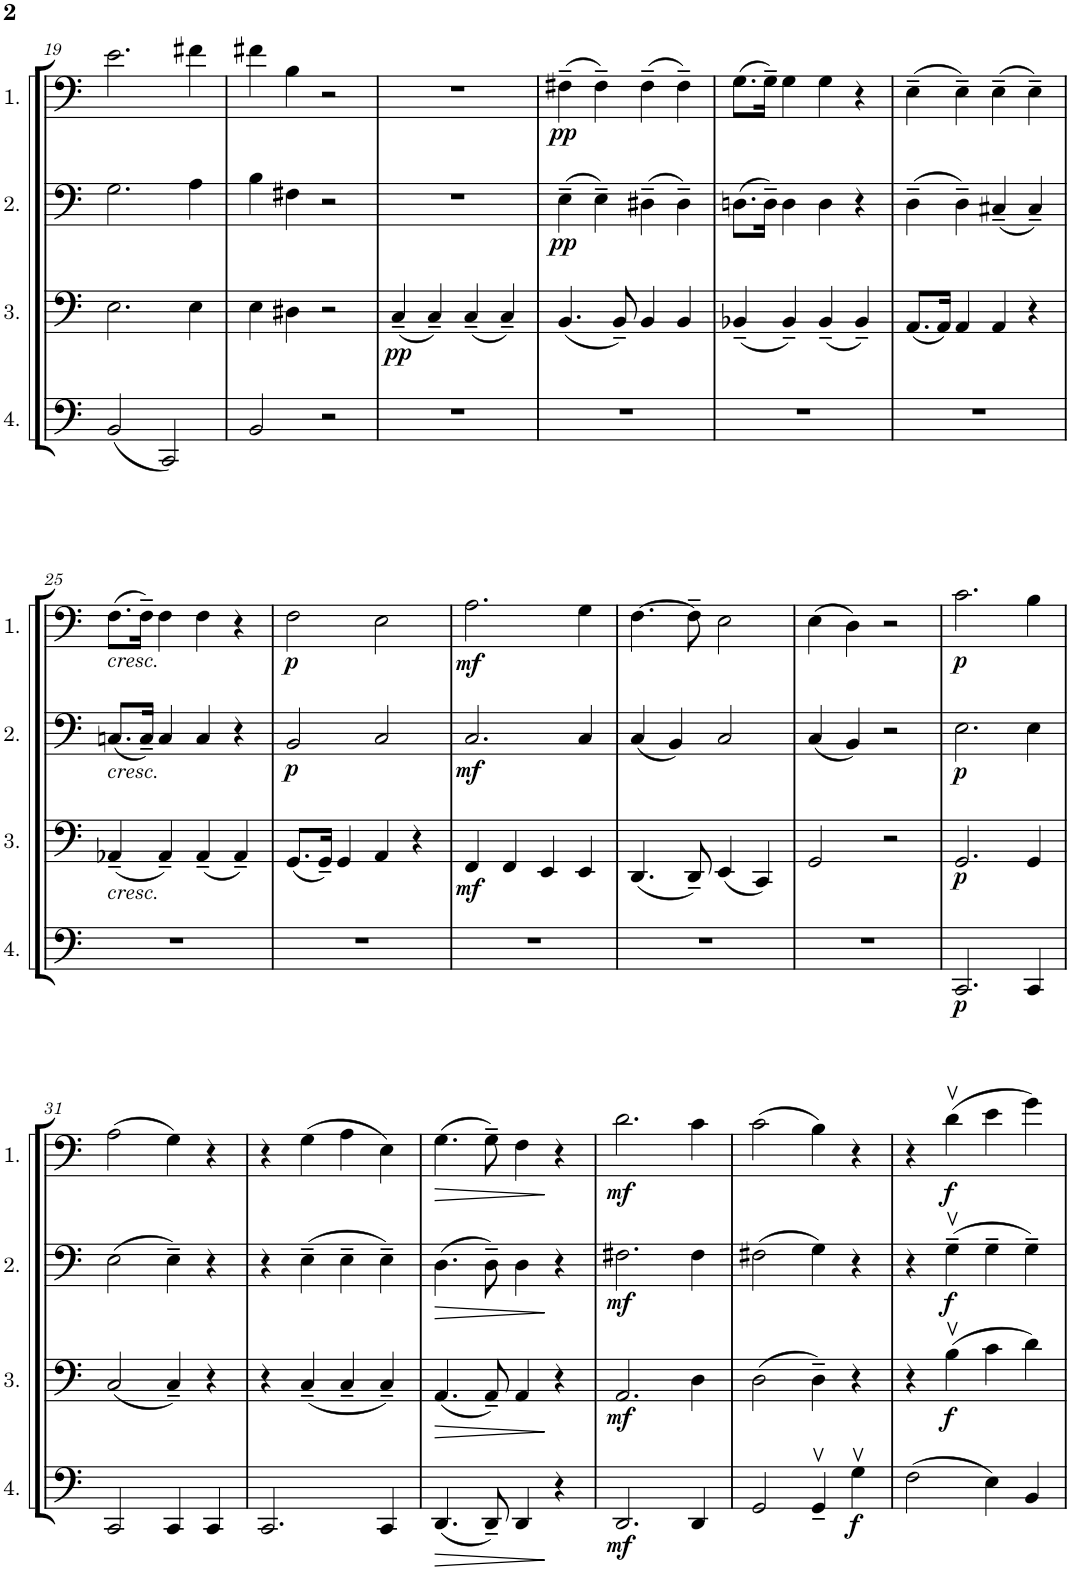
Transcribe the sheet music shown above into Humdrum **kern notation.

**kern	**dynam	**kern	**dynam	**kern	**dynam	**kern	**dynam
*part4	*part4	*part3	*part3	*part2	*part2	*part1	*part1
*staff4	*staff4	*staff3	*staff3	*staff2	*staff2	*staff1	*staff1
*I"Cello 4	*	*I"Cello 3	*	*I"Cello 2	*	*I"Cello 1	*
!!LO:PB:g=z
*clefF4	*	*clefF4	*	*clefF4	*	*clefF4	*
*k[]	*	*k[]	*	*k[]	*	*k[]	*
*M4/4	*	*M4/4	*	*M4/4	*	*M4/4	*
*met(c)	*	*met(c)	*	*met(c)	*	*met(c)	*
=19	=19	=19	=19	=19	=19	=19	=19
(2BB/	.	2.E\	.	2.G\	.	2.e\	.
2CC/)	.	.	.	.	.	.	.
.	.	4E\	.	4A\	.	4f#X\	.
=20	=20	=20	=20	=20	=20	=20	=20
2BB/	.	4E\	.	4B\	.	4f#X\	.
.	.	4D#X\	.	4F#X\	.	4B\	.
2r	.	2r	.	2r	.	2r	.
=21	=21	=21	=21	=21	=21	=21	=21
!	!	!	!LO:DY:b	!	!	!	!
1r	.	(4C~/	pp	1r	.	1r	.
.	.	4C~/)	.	.	.	.	.
.	.	(4C~/	.	.	.	.	.
.	.	4C~/)	.	.	.	.	.
=22	=22	=22	=22	=22	=22	=22	=22
!	!	!	!	!	!LO:DY:b	!	!LO:DY:b
1r	.	(4.BB/	.	(4E~\	pp	(4F#X~\	pp
.	.	.	.	4E~\)	.	4F#~\)	.
.	.	8BB~/)	.	.	.	.	.
.	.	4BB/	.	(4D#X~\	.	(4F#~\	.
.	.	4BB/	.	4D#~\)	.	4F#~\)	.
=23	=23	=23	=23	=23	=23	=23	=23
1r	.	(4BB-X~/	.	(8.Dn\L	.	(8.G\L	.
.	.	.	.	16D~\Jk)	.	16G~\Jk)	.
.	.	4BB-~/)	.	4D\	.	4G\	.
.	.	(4BB-~/	.	4D\	.	4G\	.
.	.	4BB-~/)	.	4r	.	4r	.
=24	=24	=24	=24	=24	=24	=24	=24
1r	.	(8.AA/L	.	(4D~\	.	(4E~\	.
.	.	16AA/Jk)	.	.	.	.	.
.	.	4AA/	.	4D~\)	.	4E~\)	.
.	.	4AA/	.	(4C#X~/	.	(4E~\	.
.	.	4r	.	4C#~/)	.	4E~\)	.
!!LO:LB:g=z
=25	=25	=25	=25	=25	=25	=25	=25
!	!	!	!	!	!	!LO:TX:b:i:t=cresc.	!
!	!	!	!	!LO:TX:b:i:t=cresc.	!	!	!
!	!	!LO:TX:b:i:t=cresc.	!	!	!	!	!
1r	.	(4AA-X~/	.	(8.Cn/L	.	(8.F\L	.
.	.	.	.	16C~/Jk)	.	16F~\Jk)	.
.	.	4AA-~/)	.	4C/	.	4F\	.
.	.	(4AA-~/	.	4C/	.	4F\	.
.	.	4AA-~/)	.	4r	.	4r	.
=26	=26	=26	=26	=26	=26	=26	=26
!	!	!	!	!	!LO:DY:b	!	!LO:DY:b
1r	.	(8.GG/L	.	2BB/	p	2F\	p
.	.	16GG~/Jk)	.	.	.	.	.
.	.	4GG/	.	.	.	.	.
.	.	4AA/	.	2C/	.	2E\	.
.	.	4r	.	.	.	.	.
=27	=27	=27	=27	=27	=27	=27	=27
!	!	!	!LO:DY:b	!	!LO:DY:b	!	!LO:DY:b
1r	.	4FF/	mf	2.C/	mf	2.A\	mf
.	.	4FF/	.	.	.	.	.
.	.	4EE/	.	.	.	.	.
.	.	4EE/	.	4C/	.	4G\	.
=28	=28	=28	=28	=28	=28	=28	=28
1r	.	(4.DD/	.	(4C/	.	[4.F\	.
.	.	.	.	4BB/)	.	.	.
.	.	8DD~/)	.	.	.	8F~\]	.
.	.	(4EE/	.	2C/	.	2E\	.
.	.	4CC/)	.	.	.	.	.
=29	=29	=29	=29	=29	=29	=29	=29
1r	.	2GG/	.	(4C/	.	(4E\	.
.	.	.	.	4BB/)	.	4D\)	.
.	.	2r	.	2r	.	2r	.
=30	=30	=30	=30	=30	=30	=30	=30
!	!LO:DY:b	!	!LO:DY:b	!	!LO:DY:b	!	!LO:DY:b
2.CC/	p	2.GG/	p	2.E\	p	2.c\	p
4CC/	.	4GG/	.	4E\	.	4B\	.
!!LO:LB:g=z
=31	=31	=31	=31	=31	=31	=31	=31
2CC/	.	(2C/	.	(2E\	.	(2A\	.
4CC/	.	4C~/)	.	4E~\)	.	4G\)	.
4CC/	.	4r	.	4r	.	4r	.
=32	=32	=32	=32	=32	=32	=32	=32
2.CC/	.	4r	.	4r	.	4r	.
.	.	(4C~/	.	(4E~\	.	(4G\	.
.	.	4C~/	.	4E~\	.	4A\	.
4CC/	.	4C~/)	.	4E~\)	.	4E\)	.
=33	=33	=33	=33	=33	=33	=33	=33
!	!LO:HP:b	!	!LO:HP:b	!	!LO:HP:b	!	!LO:HP:b
(4.DD/	>	(4.AA/	>	(4.D\	>	(4.G\	>
8DD~/)	.	8AA~/)	.	8D~\)	.	8G~\)	.
4DD/	.	4AA/	.	4D\	.	4F\	.
4r	]	4r	]	4r	]	4r	]
=34	=34	=34	=34	=34	=34	=34	=34
!	!LO:DY:b	!	!LO:DY:b	!	!LO:DY:b	!	!LO:DY:b
2.DD/	mf	2.AA/	mf	2.F#X\	mf	2.d\	mf
4DD/	.	4D\	.	4F#\	.	4c\	.
=35	=35	=35	=35	=35	=35	=35	=35
2GG/	.	(2D\	.	(2F#X\	.	(2c\	.
4GGv~/	.	4D~\)	.	4G\)	.	4B\)	.
!	!LO:DY:b	!	!	!	!	!	!
4Gv\	f	4r	.	4r	.	4r	.
=36	=36	=36	=36	=36	=36	=36	=36
(2F\	.	4r	.	4r	.	4r	.
!	!	!	!LO:DY:b	!	!LO:DY:b	!	!LO:DY:b
.	.	(4Bv\	f	(4Gv~\	f	(4dv\	f
4E\)	.	4c\	.	4G~\	.	4e\	.
4BB/	.	4d\)	.	4G~\)	.	4g\)	.
=	=	=	=	=	=	=	=
*-	*-	*-	*-	*-	*-	*-	*-
